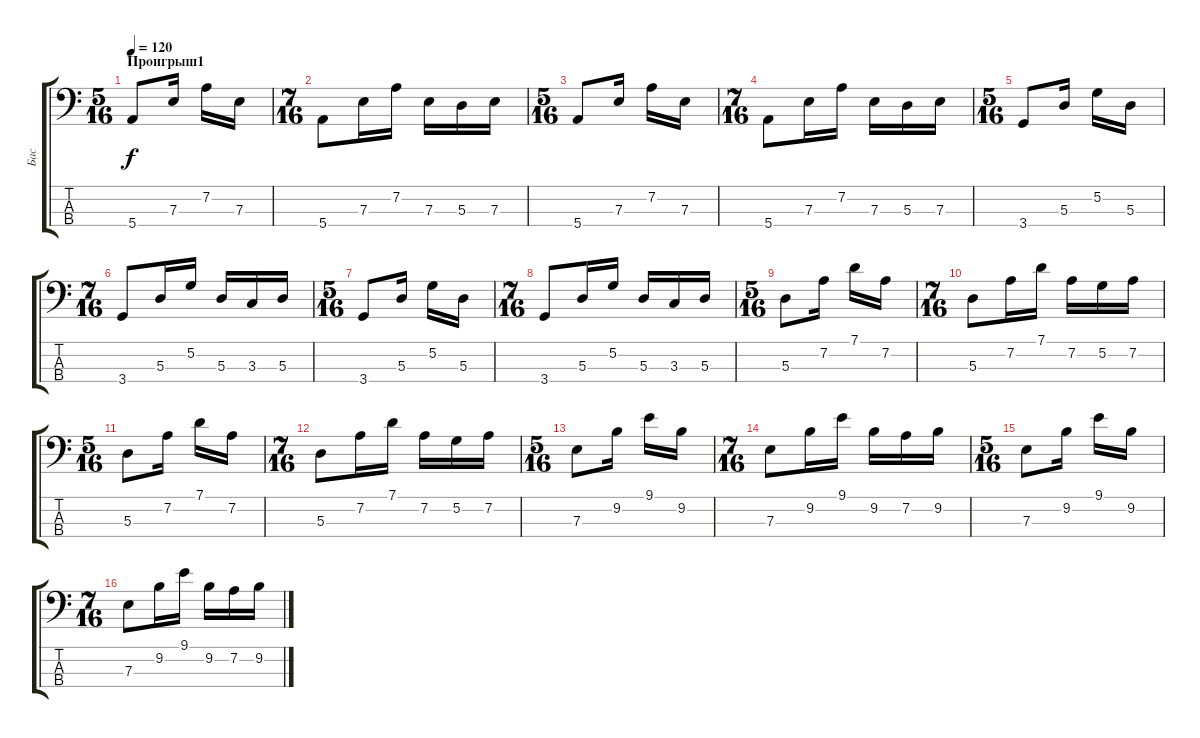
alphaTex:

\track ("Бас" "Бас") {instrument electricbassfinger}
\staff {score tabs}
\tuning (G2 D2 A1 E1) {hide}
\ts (5 16)
\section ("" "Проигрыш1")
\tempo 120
\clef f4
\ks c
5.4.8{dy f} 7.3.16 7.2.16 7.3.16 |
\ts (7 16)
5.4.8 7.3.16 7.2.16 7.3.16 5.3.16 7.3.16 |
\ts (5 16)
5.4.8 7.3.16 7.2.16 7.3.16 |
\ts (7 16)
5.4.8 7.3.16 7.2.16 7.3.16 5.3.16 7.3.16 |
\ts (5 16)
3.4.8 5.3.16 5.2.16 5.3.16 |
\ts (7 16)
3.4.8 5.3.16 5.2.16 5.3.16 3.3.16 5.3.16 |
\ts (5 16)
3.4.8 5.3.16 5.2.16 5.3.16 |
\ts (7 16)
3.4.8 5.3.16 5.2.16 5.3.16 3.3.16 5.3.16 |
\ts (5 16)
5.3.8 7.2.16 7.1.16 7.2.16 |
\ts (7 16)
5.3.8 7.2.16 7.1.16 7.2.16 5.2.16 7.2.16 |
\ts (5 16)
5.3.8 7.2.16 7.1.16 7.2.16 |
\ts (7 16)
5.3.8 7.2.16 7.1.16 7.2.16 5.2.16 7.2.16 |
\ts (5 16)
7.3.8 9.2.16 9.1.16 9.2.16 |
\ts (7 16)
7.3.8 9.2.16 9.1.16 9.2.16 7.2.16 9.2.16 |
\ts (5 16)
7.3.8 9.2.16 9.1.16 9.2.16 |
\ts (7 16)
7.3.8 9.2.16 9.1.16 9.2.16 7.2.16 9.2.16
